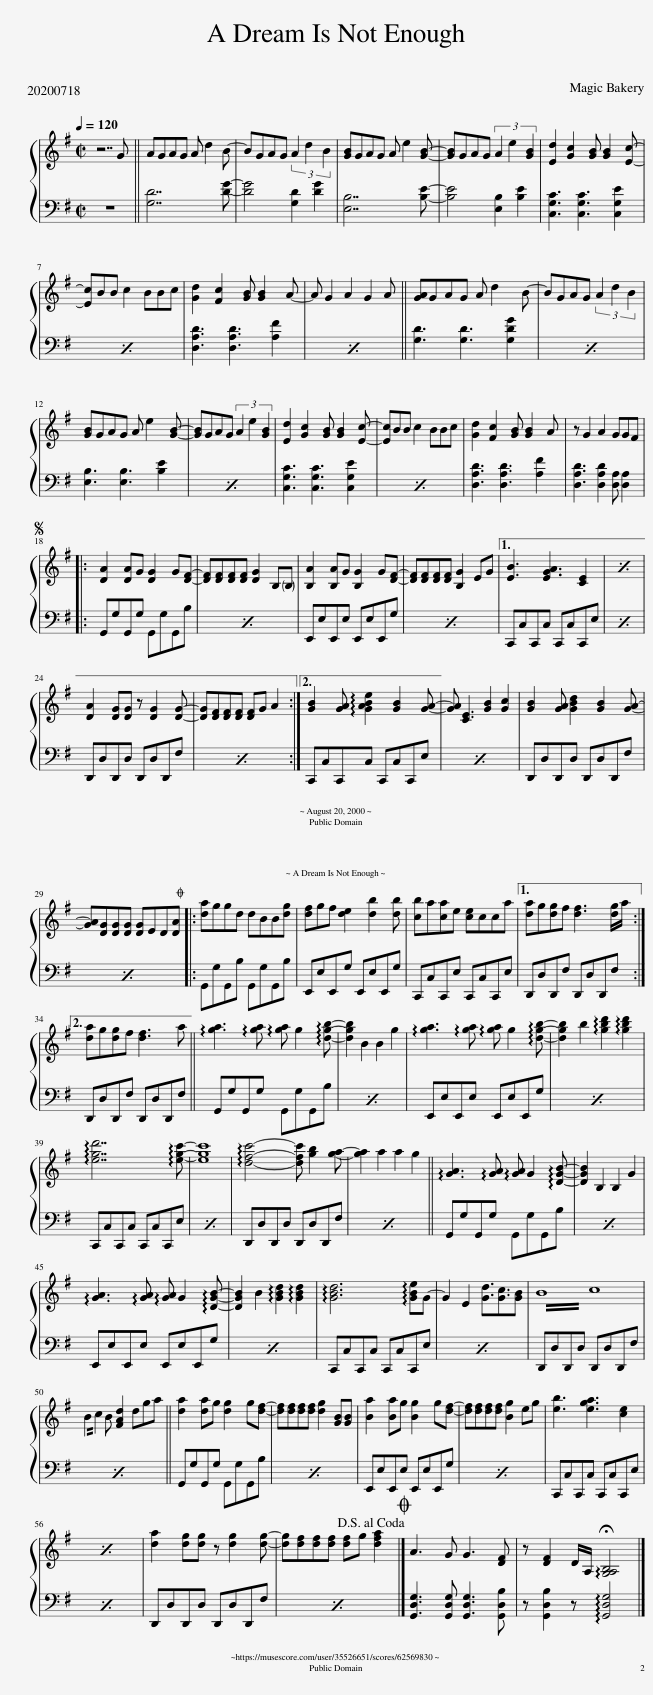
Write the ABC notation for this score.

X:1
%%score { 1 2 }
L:1/8
Q:1/4=120
M:2/2
I:linebreak $
K:G
V:1 treble
V:2 bass
V:1
 z7 G || AGAG A d2 B- | BGAG (3A2 d2 B2 | [GB]GAG A e2 [GB]- | [GB]GAG (3A2 e2 [GB]2 | %5
 [Ed]2 [Gc]2 [GB] [GB]2 [Ec]- |$ [Ec]BB c2 BBc | [Gd]2 [Fc]2 [GB] [GB]2 A- | A G2 A2 G2 A || [GA]GAG A d2 B- | %10
 BGAG (3A2 d2 B2 |$ [GB]GAG A e2 [GB]- | [GB]GAG (3A2 e2 [GB]2 | [Ed]2 [Gc]2 [GB] [GB]2 [Ec]- | [Ec]BB c2 BBc | %15
 [Gd]2 [Fc]2 [GB] [GB]2 A | z G2 A2[Q:1/4=124] GGF |:$S [DA]2 [DA]G [DG]2 G[DF]- | [DF][DF][DF][DF] [DG]2 B,B, | [B,A]2 [B,A]G [B,G]2 G[DF]- | %20
 [DF][DF][DF][DF] [B,G]2 EG |1 [EB]3 [EGA]3 [CE]2 | x8 |$ [DA]2 [DG][DG] z [DG]2 [DG]- | [DG][DF][DF][DF] [DF]G A2 :|2 %25
 [GB]2 [GA] !arpeggio![GABe]2 [GB]2 [GA]- || [GA] [CE]3 [GB]2 [Gc]2 | [GB]2 [GA] [GBd]2 [GB]2 [GA]- |$ [GA][DG][DG][DG] [DG]ED[DA]!dacoda! |: [da]ggd dBB[dg] | %30
 [df]gf [de]2 [db]2 [db] | [cb]a[ca]e [ce]cca |1 [da]g[dg]f [df]3 [dg]/a/ :|2$ [da]g[dg]f [df]3 a || !arpeggio![ga]3 !arpeggio![ga] !arpeggio![ga] g2 !arpeggio![dgb]- | %35
 [dgb]2 B2 B2 g2 | !arpeggio![ga]3 !arpeggio![ga] !arpeggio![ga] g2 !arpeggio![dgb]- | [dgb]2 b2 !arpeggio![gbd']2 !arpeggio![gbd']2 |$ !arpeggio![egd']7 !arpeggio![egc']- | [egc']8 | %40
 !arpeggio![dfc']4- [dfc'] [gb]2 [ga]- | [ga]2 a2 a2 g2 || !arpeggio![GA]3 !arpeggio![GA] !arpeggio![GA] G2 !arpeggio![DGB]- | [DGB]2 B,2 B,2 G2 |$ !arpeggio![GA]3 !arpeggio![GA] !arpeggio![GA] G2 !arpeggio![DGB]- | %45
 [DGB]2 B2 !arpeggio![GBd]2 !arpeggio![GBd]2 | !arpeggio![GBd]6 !arpeggio![GBe]G- | G2 E2 [Gd]3/2[Gc]3/2[GB] | !//-!B4 c4 |$ !//-!B c B [FAd]2 dga || %50
 [da]2 [da]g [dg]2 g[df]- | [df][df][df][df] [dg]2 [GB][GB] | [Ba]2 [Ba]g [Bg]2 g[df]- | [df][df][df][df] [Bg]2 eg | [eb]3 [ega]3 [ce]2 |$ %55
 x8 | [da]2 [dg][dg] z [dg]2 [dg]- | [dg][df][df][df] [df]g [dfa]2!D.S.! |]O[Q:1/4=120] A3 G G3 [DF] | z [DF]2 D/A,/ !arpeggio!!fermata![G,A,B,]4 |] %60
V:2
 z8 ||!ped! [G,D]7 [DG]- | [DG]4 [G,D]2 [DG]2 |!ped! [E,B,]7!ped-up! [B,E]- | [B,E]4 [E,B,]2 [B,E]2 | %5
!ped! [C,G,C]3!ped-up! [C,G,C]3 [C,G,E]2 |$ x8 |!ped! [D,A,D]3!ped-up! [D,A,D]3 [A,F]2 | x8 ||!ped! [G,D]3!ped-up! [G,D]3 [G,DG]2 | %10
 x8 |$!ped! [E,B,]3!ped-up! [E,B,]3 [B,E]2 | x8 |!ped! [C,G,C]3!ped-up! [C,G,C]3 [C,G,E]2 | x8 | %15
!ped! [D,A,D]3!ped-up! [D,A,D]3 [A,F]2 | [D,A,D]3 [D,A,D]2 [D,A,] [D,A,]2 |:$!ped! G,,!ped-up!G,G,,G, G,,G,G,,B, | x8 |!ped! E,,!ped-up!E,E,,E, E,,E,E,,G, | %20
 x8 |1!ped! C,,!ped-up!C,C,,C, C,,C,C,,E, | x8 |$!ped! D,,!ped-up!D,D,,D, D,,D,D,,F, | x8 :|2 %25
!ped! C,,!ped-up!C,C,,C, C,,C,C,,E, || x8 |!ped! D,,!ped-up!D,D,,D, D,,D,D,,F, |$ x8 |:!ped! G,,!ped-up!G,G,,B, G,,G,G,,B, | %30
 E,,E,E,,G, E,,E,!ped!E,,!ped-up!G, | C,,C,C,,E, C,,C,C,,E, |1 D,,D,D,,F, D,,D,D,,F, :|2$!ped! D,,D,D,,F, D,,D,D,,F,!ped-up! ||!ped! G,,!ped-up!G,G,,G, G,,G,G,,B, | %35
 x8 |!ped! E,,!ped-up!E,E,,E, E,,E,E,,G, | x8 |$!ped! C,,!ped-up!C,C,,C, C,,C,C,,E, | x8 | %40
!ped! D,,!ped-up!D,D,,D, D,,D,D,,F, | x8 ||!ped! G,,!ped-up!G,G,,G, G,,G,G,,B, | x8 |$!ped! E,,!ped-up!E,E,,E, E,,E,E,,G, | %45
 x8 |!ped! C,,!ped-up!C,C,,C, C,,C,C,,E, | x8 |!ped! D,,!ped-up!D,D,,D, D,,D,D,,F, |$ x8 || %50
!ped! G,,!ped-up!G,G,,G, G,,G,G,,B, | x8 |!ped! E,,!ped-up!E,E,,E, E,,E,E,,G, | x8 |!ped! C,,!ped-up!C,C,,C, C,,C,C,,E, |$ %55
 x8 |!ped! D,,!ped-up!D,D,,D, D,,D,D,,F, | x8 |]!ped! [G,,D,G,]3!ped-up! [G,,D,G,] [G,,D,G,]3 [G,,D,B,] | z!ped! [G,,D,B,]2 z !arpeggio![G,,D,G,]4!ped-up! |] %60
